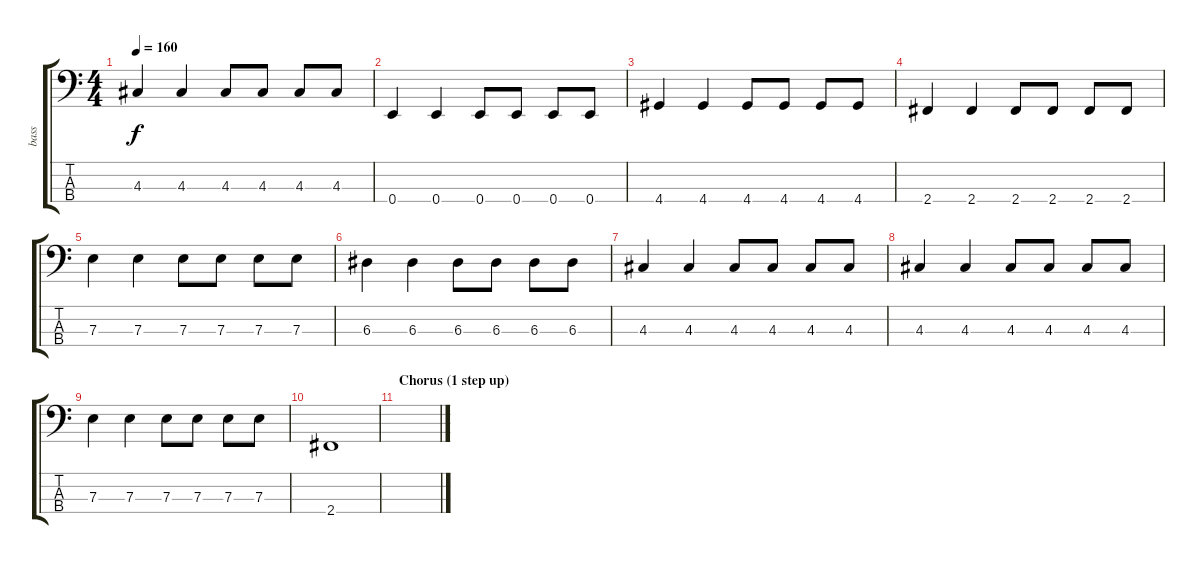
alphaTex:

\track ("bass" "bass") {instrument electricbasspick}
\staff {score tabs}
\tuning (G2 D2 A1 E1) {hide}
\ts (4 4)
\tempo 160
\clef f4
\ks c
4.3.4{dy f} 4.3.4 4.3.8 4.3.8 4.3.8 4.3.8 |
0.4.4 0.4.4 0.4.8 0.4.8 0.4.8 0.4.8 |
4.4.4 4.4.4 4.4.8 4.4.8 4.4.8 4.4.8 |
2.4.4 2.4.4 2.4.8 2.4.8 2.4.8 2.4.8 |
7.3.4 7.3.4 7.3.8 7.3.8 7.3.8 7.3.8 |
6.3.4 6.3.4 6.3.8 6.3.8 6.3.8 6.3.8 |
4.3.4 4.3.4 4.3.8 4.3.8 4.3.8 4.3.8 |
4.3.4 4.3.4 4.3.8 4.3.8 4.3.8 4.3.8 |
7.3.4 7.3.4 7.3.8 7.3.8 7.3.8 7.3.8 |
2.4.1 |
\section ("" "Chorus (1 step up)")
